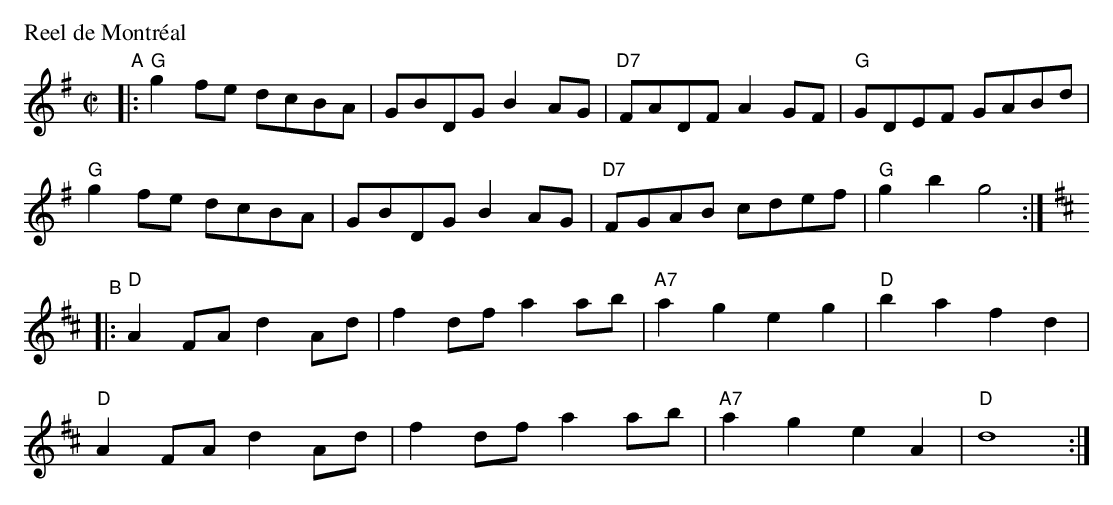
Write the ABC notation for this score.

X:1
P: Reel de Montr\'eal
M: C|
L: 1/8
K: G
"^A"|:\
"G"g2fe dcBA | GBDG B2AG | "D7"FADF A2GF | "G"GDEF GABd |
"G"g2fe dcBA | GBDG B2AG | "D7"FGAB cdef | "G"g2b2 g4 :|
K: D
"^B"|:\
"D"A2FA d2Ad | f2df a2ab | "A7"a2g2 e2g2 | "D"b2a2 f2d2 |
"D"A2FA d2Ad | f2df a2ab | "A7"a2g2 e2A2 | "D"d8 :|
